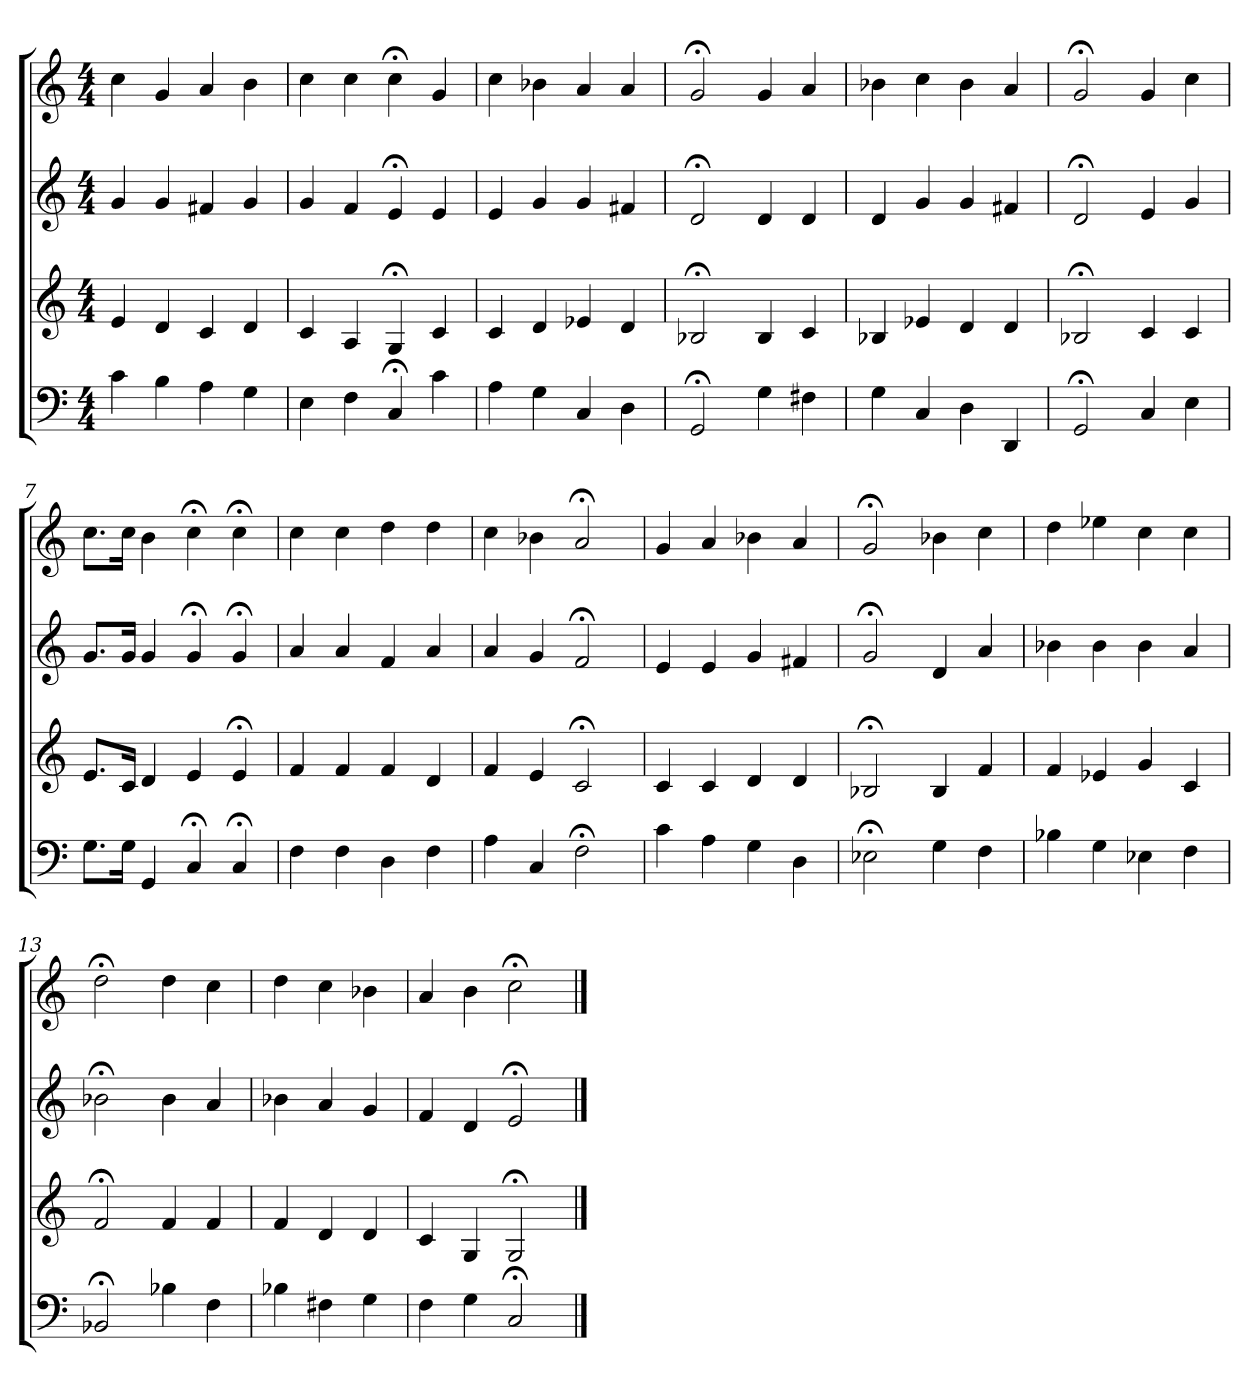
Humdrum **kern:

**kern	**kern	**kern	**kern
*part4	*part3	*part2	*part1
*staff4	*staff3	*staff2	*staff1
*M4/4	*M4/4	*M4/4	*M4/4
=1	=1	=1	=1
4c	4e	4g	4cc
4B	4d	4g	4g
4A	4c	4f#X	4a
4G	4d	4g	4b
=2	=2	=2	=2
4E	4c	4g	4cc
4F	4A	4f	4cc
4C;<	4G;<	4e;<	4cc;<
4c	4c	4e	4g
=3	=3	=3	=3
4A	4c	4e	4cc
4G	4d	4g	4b-X
4C	4e-X	4g	4a
4D	4d	4f#X	4a
=4	=4	=4	=4
2GG;<	2B-X;<	2d;<	2g;<
4G	4B-	4d	4g
4F#X	4c	4d	4a
=5	=5	=5	=5
4G	4B-X	4d	4b-X
4C	4e-X	4g	4cc
4D	4d	4g	4b-
4DD	4d	4f#X	4a
=6	=6	=6	=6
2GG;<	2B-X;<	2d;<	2g;<
4C	4c	4e	4g
4E	4c	4g	4cc
=7	=7	=7	=7
8.GL	8.eL	8.gL	8.ccL
16GJk	16cJk	16gJk	16ccJk
4GG	4d	4g	4b
4C;<	4e	4g;<	4cc;<
4C;<	4e;<	4g;<	4cc;<
=8	=8	=8	=8
4F	4f	4a	4cc
4F	4f	4a	4cc
4D	4f	4f	4dd
4F	4d	4a	4dd
=9	=9	=9	=9
4A	4f	4a	4cc
4C	4e	4g	4b-X
2F;<	2c;<	2f;<	2a;<
=10	=10	=10	=10
4c	4c	4e	4g
4A	4c	4e	4a
4G	4d	4g	4b-X
4D	4d	4f#X	4a
=11	=11	=11	=11
2E-X;<	2B-X;<	2g;<	2g;<
4G	4B-	4d	4b-X
4F	4f	4a	4cc
=12	=12	=12	=12
4B-X	4f	4b-X	4dd
4G	4e-X	4b-	4ee-X
4E-X	4g	4b-	4cc
4F	4c	4a	4cc
=13	=13	=13	=13
2BB-X;<	2f;<	2b-X;<	2dd;<
4B-X	4f	4b-	4dd
4F	4f	4a	4cc
=14	=14	=14	=14
4B-X	4f	4b-X	4dd
4F#X	4d	4a	4cc
4G	4d	4g	4b-X
=15	=15	=15	=15
4F	4c	4f	4a
4G	4G	4d	4b
2C;<	2G;<	2e;<	2cc;<
==	==	==	==
*-	*-	*-	*-
